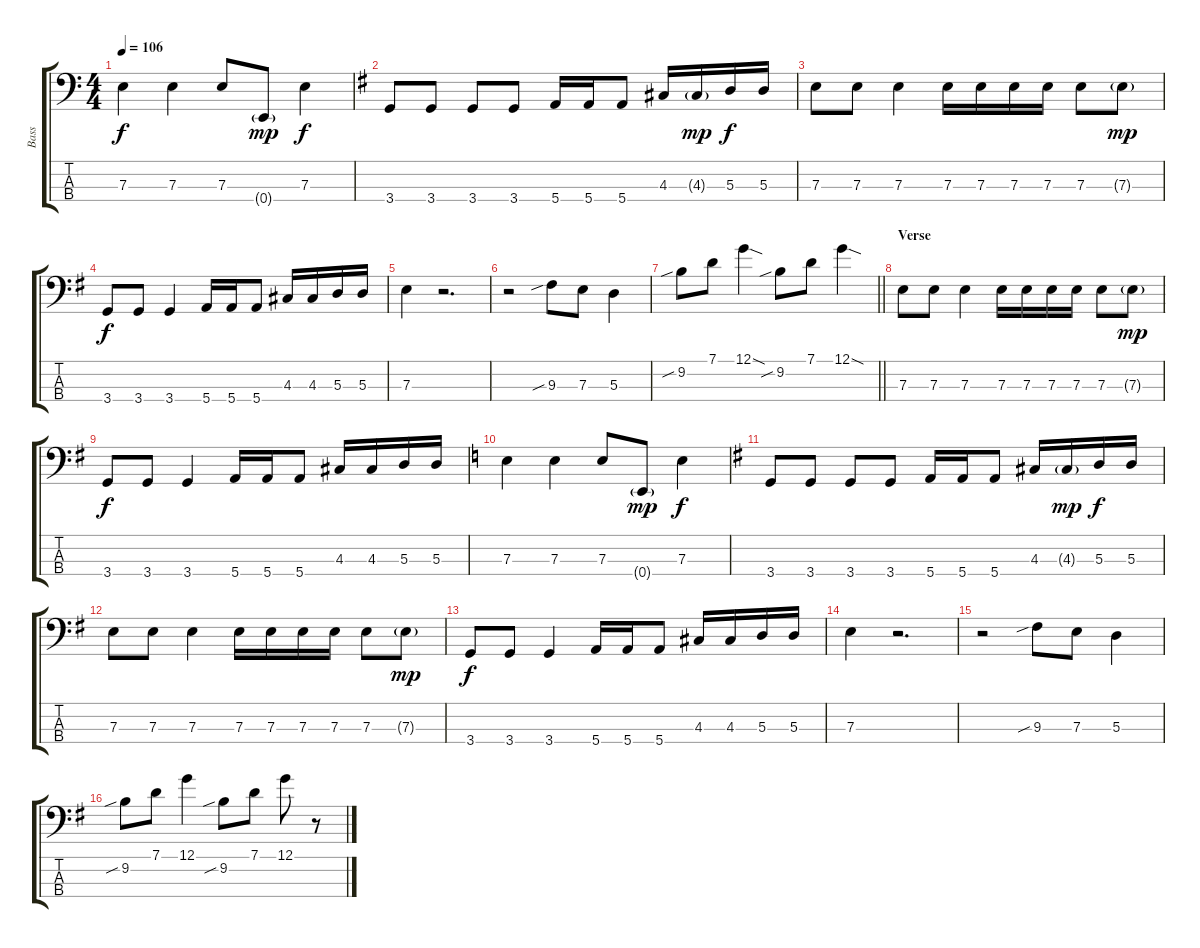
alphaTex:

\track ("Bass" "Bass") {instrument electricbassfinger}
\staff {score tabs}
\tuning (G2 D2 A1 E1) {hide}
\ts (4 4)
\tempo 106
\clef f4
\ks c
7.3.4{dy f} 7.3.4 7.3.8 0.4{g}.8{dy mp} 7.3.4{dy f} |
\ks g
3.4.8 3.4.8 3.4.8 3.4.8 5.4.16 5.4.16 5.4.8 4.3.16 4.3{g}.16{dy mp} 5.3.16{dy f} 5.3.16 |
7.3.8 7.3.8 7.3.4 7.3.16 7.3.16 7.3.16 7.3.16 7.3.8 7.3{g}.8{dy mp} |
3.4.8{dy f} 3.4.8 3.4.4 5.4.16 5.4.16 5.4.8 4.3.16 4.3.16 5.3.16 5.3.16 |
7.3.4 r.2{d} |
r.2 9.3{sib}.8 7.3.8 5.3.4 |
\barLineRight lightlight
9.2{sib}.8 7.1.8 12.1{sod}.4 9.2{sib}.8 7.1.8 12.1{sod}.4 |
\section ("" "Verse")
7.3.8 7.3.8 7.3.4 7.3.16 7.3.16 7.3.16 7.3.16 7.3.8 7.3{g}.8{dy mp} |
3.4.8{dy f} 3.4.8 3.4.4 5.4.16 5.4.16 5.4.8 4.3.16 4.3.16 5.3.16 5.3.16 |
\ks c
7.3.4 7.3.4 7.3.8 0.4{g}.8{dy mp} 7.3.4{dy f} |
\ks g
3.4.8 3.4.8 3.4.8 3.4.8 5.4.16 5.4.16 5.4.8 4.3.16 4.3{g}.16{dy mp} 5.3.16{dy f} 5.3.16 |
7.3.8 7.3.8 7.3.4 7.3.16 7.3.16 7.3.16 7.3.16 7.3.8 7.3{g}.8{dy mp} |
3.4.8{dy f} 3.4.8 3.4.4 5.4.16 5.4.16 5.4.8 4.3.16 4.3.16 5.3.16 5.3.16 |
7.3.4 r.2{d} |
r.2 9.3{sib}.8 7.3.8 5.3.4 |
9.2{sib}.8 7.1.8 12.1.4 9.2{sib}.8 7.1.8 12.1.8 r.8
